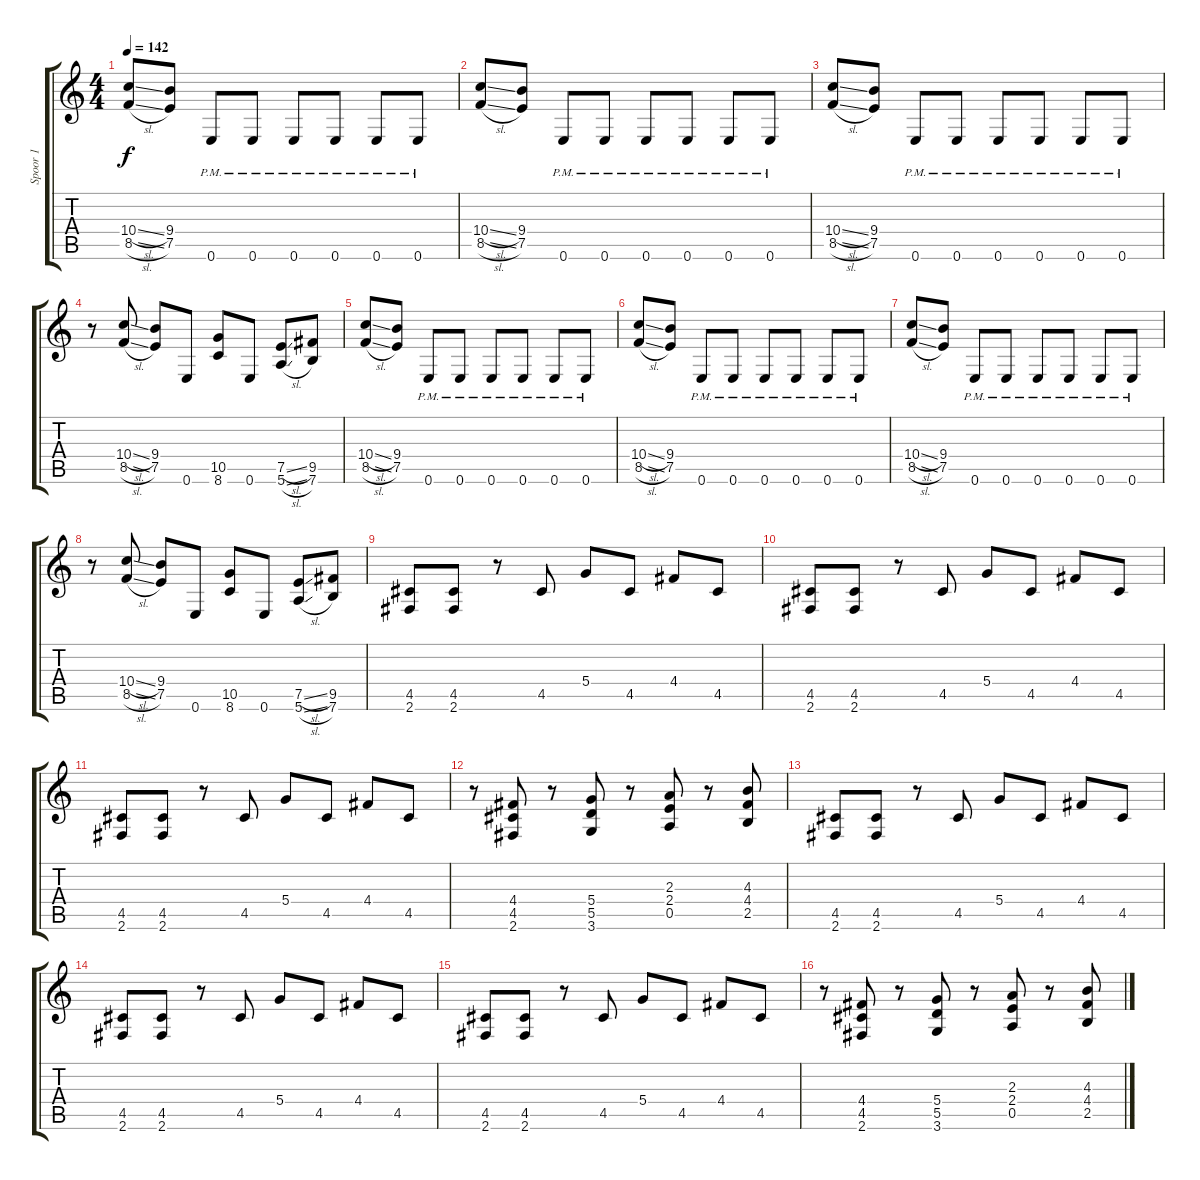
\track ("Spoor 1" "Spoor 1") {instrument distortionguitar}
\staff {score tabs}
\tuning (E4 B3 G3 D3 A2 E2) {hide}
\ts (4 4)
\tempo 142
\clef g2
\ks c
(10.4{sl} 8.5{sl}).8{dy f} (9.4 7.5).8 0.6{pm}.8 0.6{pm}.8 0.6{pm}.8 0.6{pm}.8 0.6{pm}.8 0.6{pm}.8 |
(10.4{sl} 8.5{sl}).8 (9.4 7.5).8 0.6{pm}.8 0.6{pm}.8 0.6{pm}.8 0.6{pm}.8 0.6{pm}.8 0.6{pm}.8 |
(10.4{sl} 8.5{sl}).8 (9.4 7.5).8 0.6{pm}.8 0.6{pm}.8 0.6{pm}.8 0.6{pm}.8 0.6{pm}.8 0.6{pm}.8 |
r.8 (10.4{sl} 8.5{sl}).8 (9.4 7.5).8 0.6.8 (10.5 8.6).8 0.6.8 (7.5{sl} 5.6{sl}).8 (9.5 7.6).8 |
(10.4{sl} 8.5{sl}).8 (9.4 7.5).8 0.6{pm}.8 0.6{pm}.8 0.6{pm}.8 0.6{pm}.8 0.6{pm}.8 0.6{pm}.8 |
(10.4{sl} 8.5{sl}).8 (9.4 7.5).8 0.6{pm}.8 0.6{pm}.8 0.6{pm}.8 0.6{pm}.8 0.6{pm}.8 0.6{pm}.8 |
(10.4{sl} 8.5{sl}).8 (9.4 7.5).8 0.6{pm}.8 0.6{pm}.8 0.6{pm}.8 0.6{pm}.8 0.6{pm}.8 0.6{pm}.8 |
r.8 (10.4{sl} 8.5{sl}).8 (9.4 7.5).8 0.6.8 (10.5 8.6).8 0.6.8 (7.5{sl} 5.6{sl}).8 (9.5 7.6).8 |
(4.5 2.6).8 (4.5 2.6).8 r.8 4.5.8 5.4.8 4.5.8 4.4.8 4.5.8 |
(4.5 2.6).8 (4.5 2.6).8 r.8 4.5.8 5.4.8 4.5.8 4.4.8 4.5.8 |
(4.5 2.6).8 (4.5 2.6).8 r.8 4.5.8 5.4.8 4.5.8 4.4.8 4.5.8 |
r.8 (4.4 4.5 2.6).8 r.8 (5.4 5.5 3.6).8 r.8 (2.3 2.4 0.5).8 r.8 (4.3 4.4 2.5).8 |
(4.5 2.6).8 (4.5 2.6).8 r.8 4.5.8 5.4.8 4.5.8 4.4.8 4.5.8 |
(4.5 2.6).8 (4.5 2.6).8 r.8 4.5.8 5.4.8 4.5.8 4.4.8 4.5.8 |
(4.5 2.6).8 (4.5 2.6).8 r.8 4.5.8 5.4.8 4.5.8 4.4.8 4.5.8 |
r.8 (4.4 4.5 2.6).8 r.8 (5.4 5.5 3.6).8 r.8 (2.3 2.4 0.5).8 r.8 (4.3 4.4 2.5).8
